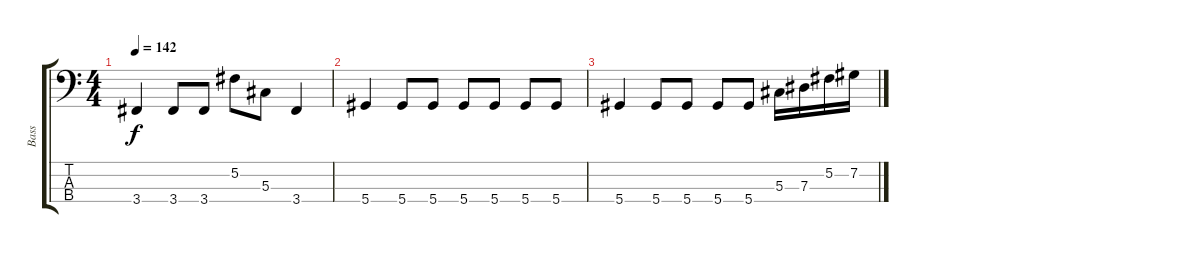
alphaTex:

\track ("Bass" "Bass") {instrument electricbasspick}
\staff {score tabs}
\tuning (Gb2 Db2 Ab1 Eb1) {hide}
\ts (4 4)
\tempo 142
\clef f4
\ks c
3.4.4{dy f} 3.4.8 3.4.8 5.2.8 5.3.8 3.4.4 |
5.4.4 5.4.8 5.4.8 5.4.8 5.4.8 5.4.8 5.4.8 |
5.4.4 5.4.8 5.4.8 5.4.8 5.4.8 5.3.16 7.3.16 5.2.16 7.2.16
